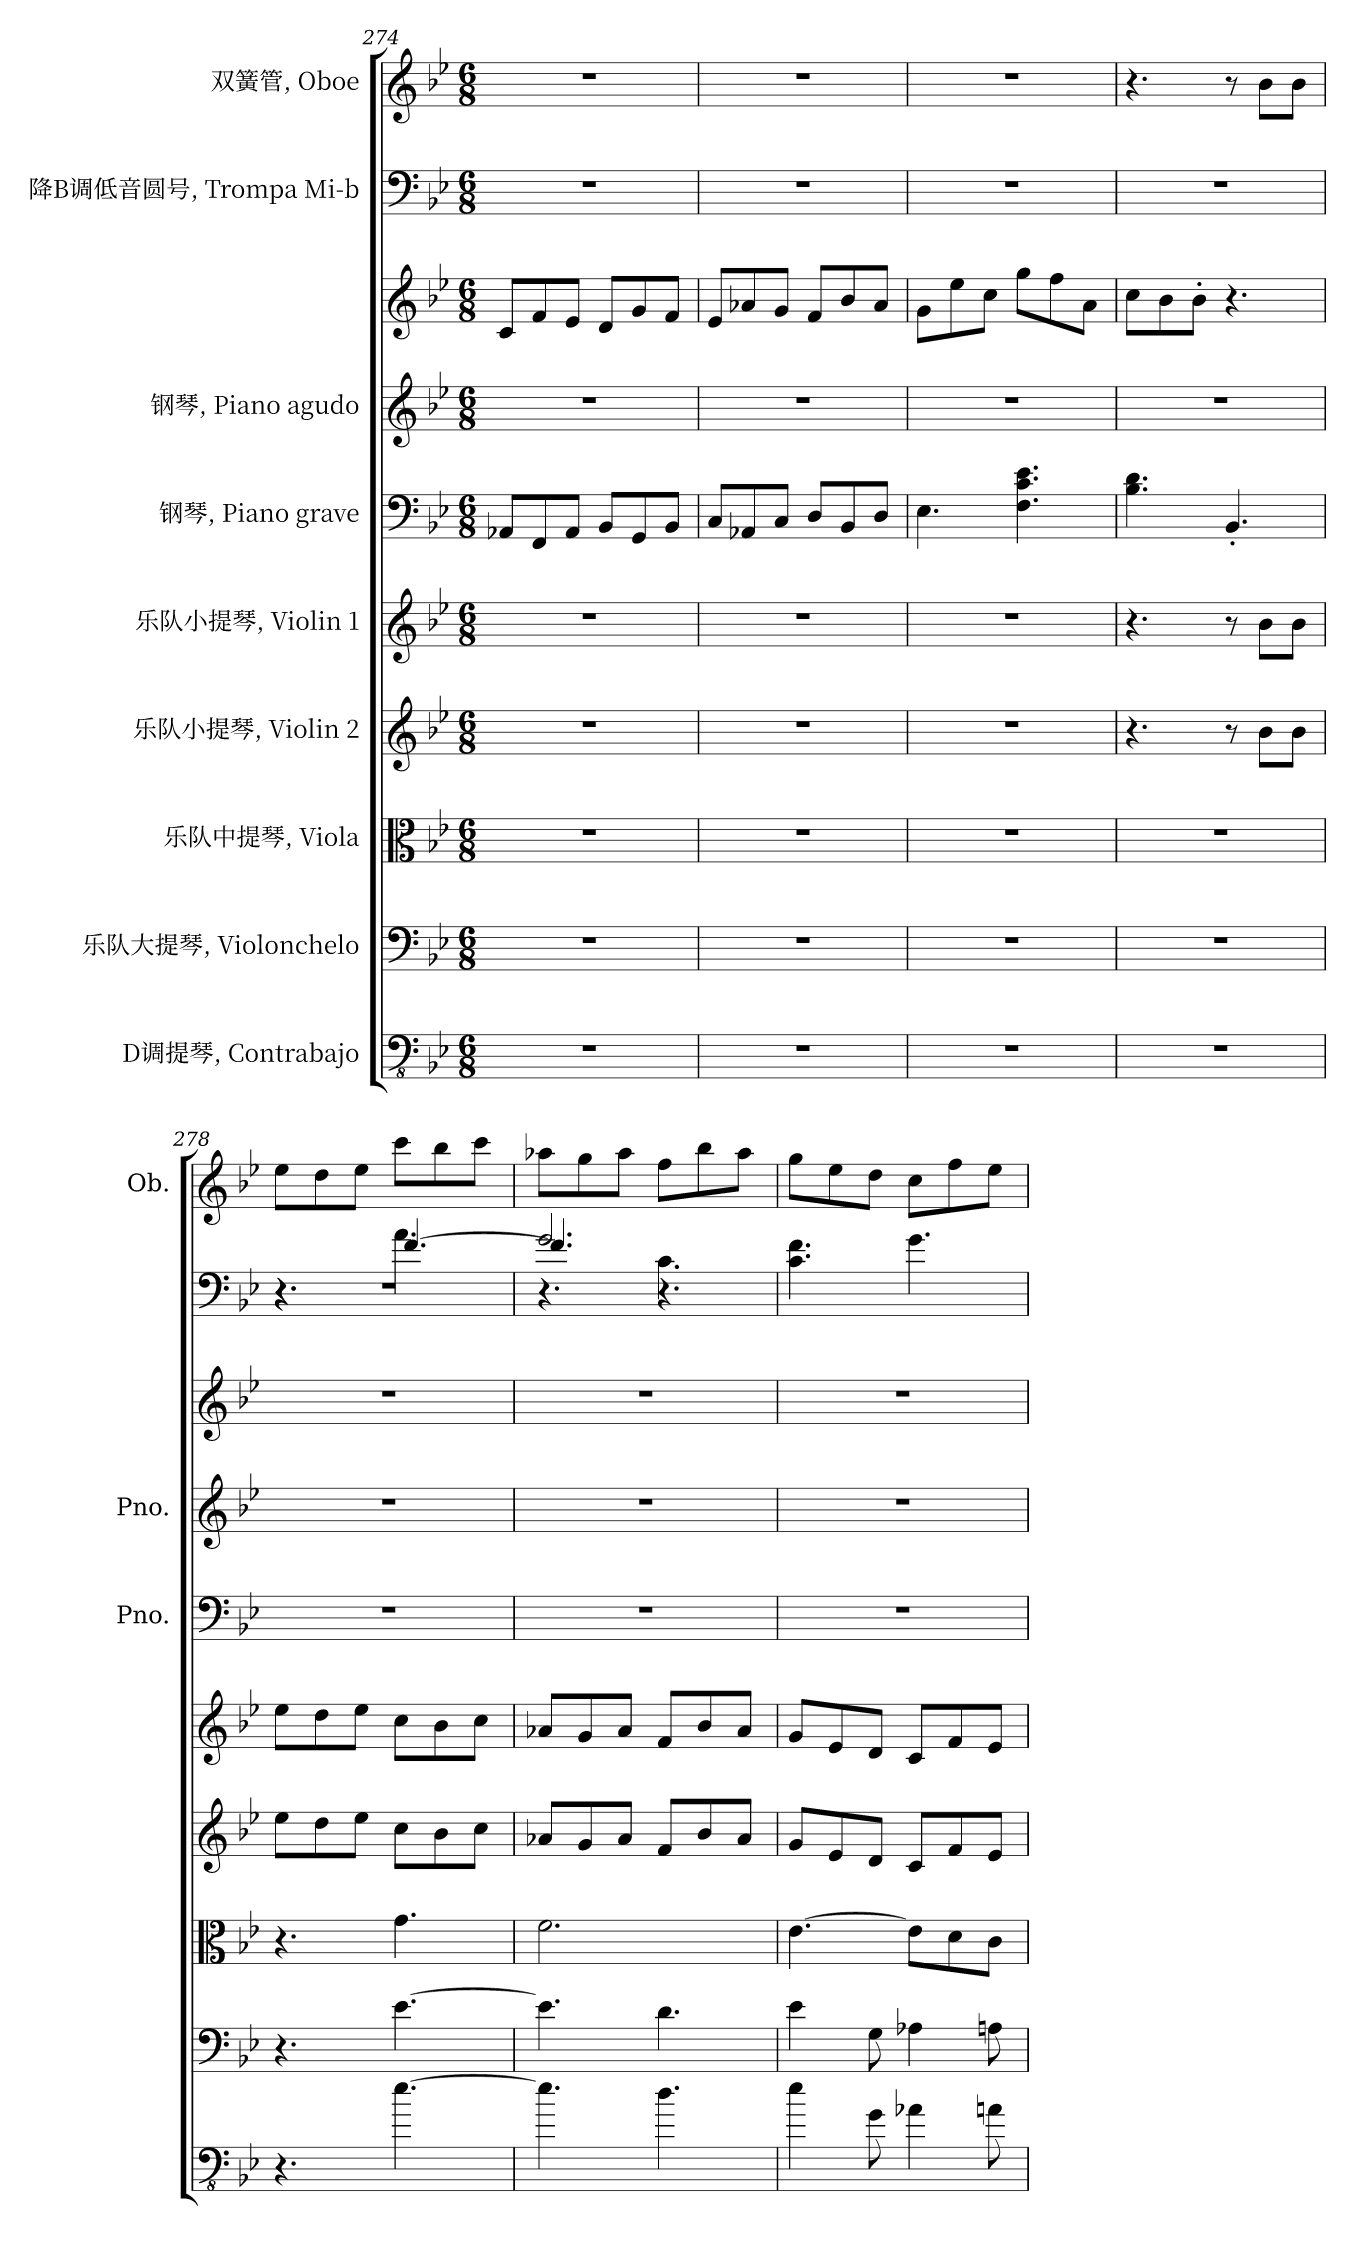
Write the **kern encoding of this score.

**kern	**kern	**kern	**kern	**kern	**kern	**kern	**kern	**kern	**kern
*part9	*part8	*part7	*part6	*part5	*part4	*part3	*part3	*part2	*part1
*staff10	*staff9	*staff8	*staff7	*staff6	*staff5	*staff4	*staff3	*staff2	*staff1
*I"D调提琴, Contrabajo	*I"乐队大提琴, Violonchelo	*I"乐队中提琴, Viola	*I"乐队小提琴, Violin 2	*I"乐队小提琴, Violin 1	*I"钢琴, Piano grave	*I"钢琴, Piano agudo	*	*I"降B调低音圆号, Trompa Mi-b	*I"双簧管, Oboe
*	*	*	*	*	*I'Pno.	*I'Pno.	*	*	*I'Ob.
*clefFv4	*clefF4	*clefC3	*clefG2	*clefG2	*clefF4	*clefG2	*clefG2	*clefF4	*clefG2
*ITrd7c12	*	*	*	*	*	*	*	*ITrd1c2	*
*k[b-e-]	*k[b-e-]	*k[b-e-]	*k[b-e-]	*k[b-e-]	*k[b-e-]	*k[b-e-]	*k[b-e-]	*k[b-e-a-d-]	*k[b-e-]
*M6/8	*M6/8	*M6/8	*M6/8	*M6/8	*M6/8	*M6/8	*M6/8	*M6/8	*M6/8
=274	=274	=274	=274	=274	=274	=274	=274	=274	=274
2.r	2.r	2.r	2.r	2.r	8AA-X/L	2.r	8c/L	2.r	2.r
.	.	.	.	.	8FF/	.	8f/	.	.
.	.	.	.	.	8AA-/J	.	8e-/J	.	.
.	.	.	.	.	8BB-/L	.	8d/L	.	.
.	.	.	.	.	8GG/	.	8g/	.	.
.	.	.	.	.	8BB-/J	.	8f/J	.	.
=275	=275	=275	=275	=275	=275	=275	=275	=275	=275
2.r	2.r	2.r	2.r	2.r	8C/L	2.r	8e-/L	2.r	2.r
.	.	.	.	.	8AA-X/	.	8a-X/	.	.
.	.	.	.	.	8C/J	.	8g/J	.	.
.	.	.	.	.	8D/L	.	8f/L	.	.
.	.	.	.	.	8BB-/	.	8b-/	.	.
.	.	.	.	.	8D/J	.	8a-/J	.	.
=276	=276	=276	=276	=276	=276	=276	=276	=276	=276
2.r	2.r	2.r	2.r	2.r	4.E-\	2.r	8g\L	2.r	2.r
.	.	.	.	.	.	.	8ee-\	.	.
.	.	.	.	.	.	.	8cc\J	.	.
.	.	.	.	.	4.F\ 4.c\ 4.e-\	.	8gg\L	.	.
.	.	.	.	.	.	.	8ff\	.	.
.	.	.	.	.	.	.	8a\J	.	.
=277	=277	=277	=277	=277	=277	=277	=277	=277	=277
*	*	*	*	*	*	*	*	*	*MM205
2.r	2.r	2.r	4.r	4.r	4.B-\ 4.d\	2.r	8cc\L	2.r	4.r
.	.	.	.	.	.	.	8b-\	.	.
.	.	.	.	.	.	.	8b-'\J	.	.
*	*	*	*	*	*	*	*	*	*MM210
.	.	.	8r	8r	4.BB-'/	.	4.r	.	8r
.	.	.	8b-\L	8b-\L	.	.	.	.	8b-\L
.	.	.	8b-\J	8b-\J	.	.	.	.	8b-\J
!!LO:PB:g=z
=278	=278	=278	=278	=278	=278	=278	=278	=278	=278
*	*	*	*	*	*	*	*	*	*MM215
*	*	*	*	*	*	*	*	*^	*
*	*	*	*	*	*	*	*	*	*^	*
4.r	4.r	4.r	8ee-\L	8ee-\L	2.r	2.r	2.r	2.r	4.r	4.r	8ee-\L
.	.	.	8dd\	8dd\	.	.	.	.	.	.	8dd\
.	.	.	8ee-\J	8ee-\J	.	.	.	.	.	.	8ee-\J
[4.E-\	[4.e-\	4.g\	8cc\L	8cc\L	.	.	.	.	4.g\	[4.e-/	8ccc\L
.	.	.	8b-\	8b-\	.	.	.	.	.	.	8bb-\
.	.	.	8cc\J	8cc\J	.	.	.	.	.	.	8ccc\J
=279	=279	=279	=279	=279	=279	=279	=279	=279	=279	=279	=279
4.E-\]	4.e-\]	2.f\	8a-X/L	8a-X/L	2.r	2.r	2.r	2.f/	4.r	4.e-/]	8aa-X\L
.	.	.	8g/	8g/	.	.	.	.	.	.	8gg\
.	.	.	8a-/J	8a-/J	.	.	.	.	.	.	8aa-\J
4.D\	4.d\	.	8f/L	8f/L	.	.	.	.	4.B-\	4.r	8ff\L
.	.	.	8b-/	8b-/	.	.	.	.	.	.	8bb-\
.	.	.	8a-/J	8a-/J	.	.	.	.	.	.	8aa-\J
*	*	*	*	*	*	*	*	*v	*v	*v	*
=280	=280	=280	=280	=280	=280	=280	=280	=280	=280
4E-\	4e-\	[4.e-\	8g/L	8g/L	2.r	2.r	2.r	4.B-\ 4.e-\	8gg\L
.	.	.	8e-/	8e-/	.	.	.	.	8ee-\
8GG\	8G\	.	8d/J	8d/J	.	.	.	.	8dd\J
4AA-X\	4A-X\	8e-\L]	8c/L	8c/L	.	.	.	4.f\	8cc\L
.	.	8d\	8f/	8f/	.	.	.	.	8ff\
8AAn\	8An\	8c\J	8e-/J	8e-/J	.	.	.	.	8ee-\J
=	=	=	=	=	=	=	=	=	=
*-	*-	*-	*-	*-	*-	*-	*-	*-	*-
